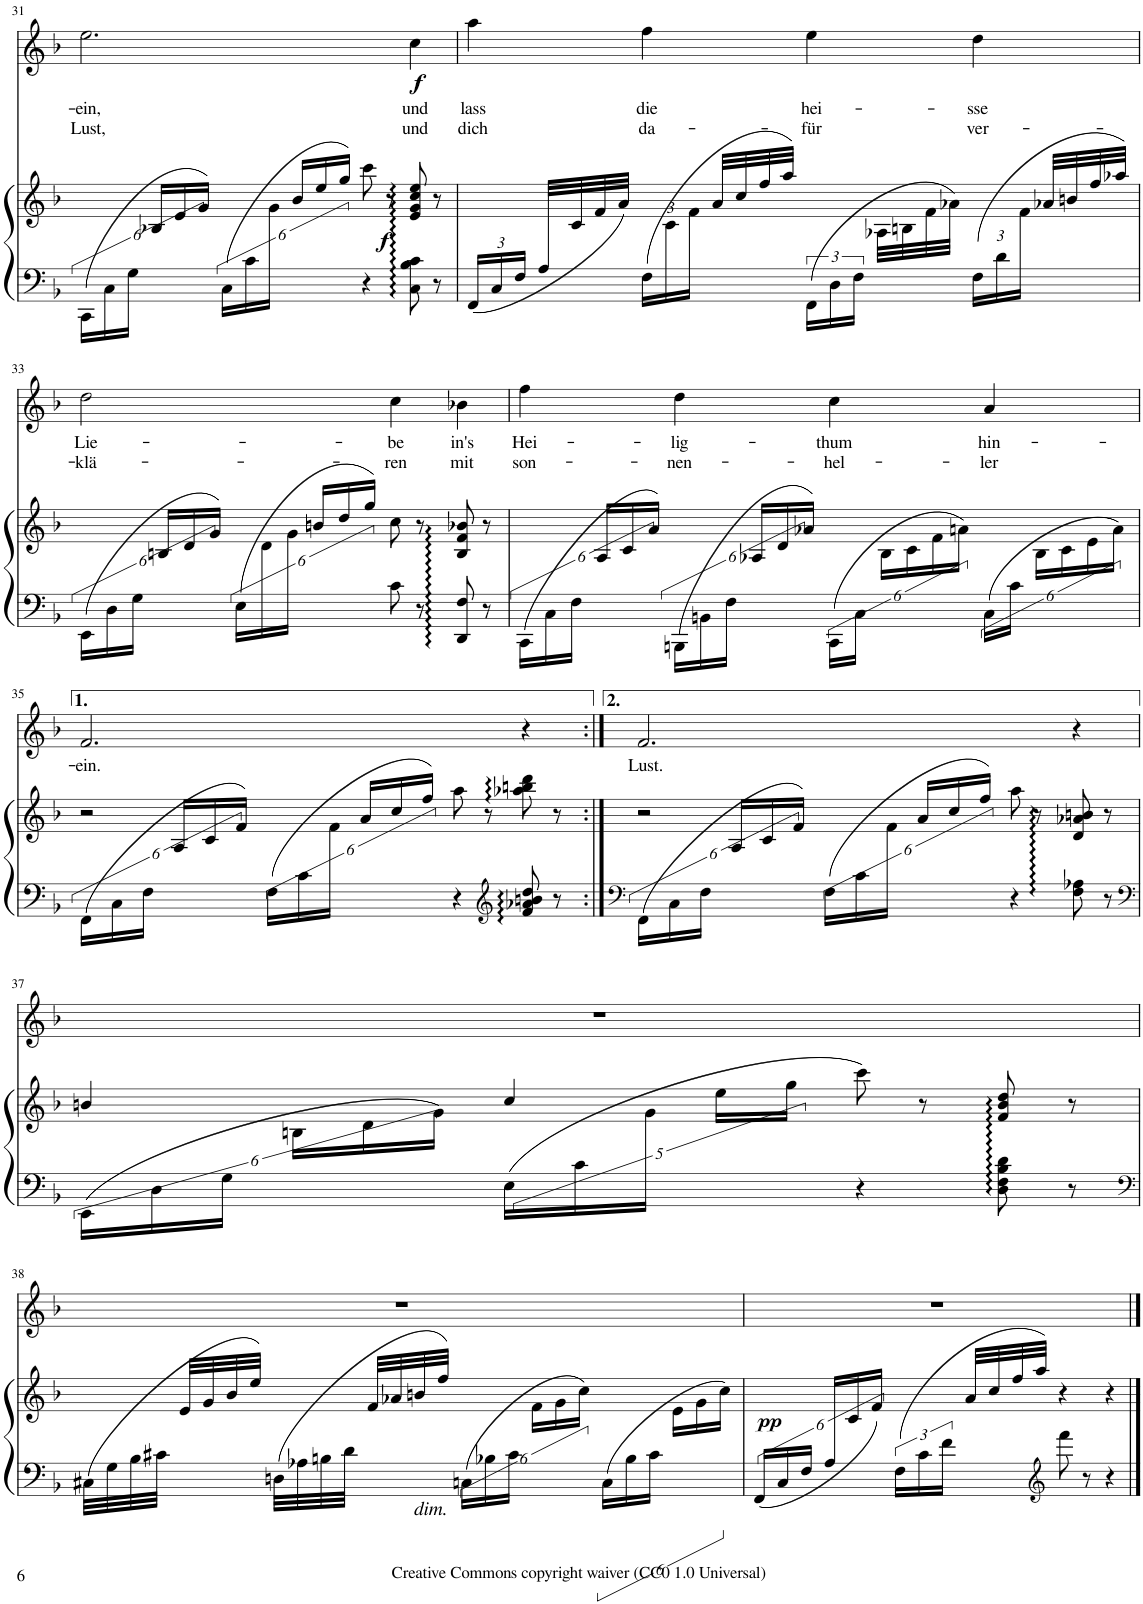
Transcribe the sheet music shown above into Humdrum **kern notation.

**kern	**kern	**dynam	**kern	**text	**text	**dynam
*part2	*part2	*part2	*part1	*part1	*part1	*part1
*staff3	*staff2	*staff2/3	*staff1	*staff1	*staff1	*staff1
*I"Piano	*	*	*I"Voice	*	*	*
*I'Pno	*	*	*	*	*	*
!!LO:PB:g=z
*clefF4	*clefG2	*	*clefG2	*	*	*
*k[b-]	*k[b-]	*	*k[b-]	*	*	*
*M4/4	*M4/4	*	*M4/4	*	*	*
*met(c)	*met(c)	*	*met(c)	*	*	*
=31	=31	=31	=31	=31	=31	=31
*	*^	*	*	*	*	*
!	!	!	!	!	!LO:LY:b	!LO:LY:b	!
(24CC\LL	2ryy	8ryy	.	2.ee\	ein,	Lust,	.
24C\	.	.	.	.	.	.	.
24G\JJ	.	.	.	.	.	.	.
8ryy	.	24B-X/LL	.	.	.	.	.
.	.	24e/	.	.	.	.	.
.	.	24g/JJ)	.	.	.	.	.
(24C\LL	.	12ryy	.	.	.	.	.
24c\	.	.	.	.	.	.	.
6ryy	.	24g\JJ	.	.	.	.	.
.	.	24b-/LL	.	.	.	.	.
.	.	24ee/	.	.	.	.	.
.	.	24gg/JJ)	.	.	.	.	.
4r	8ccc\	2ryy	.	.	.	.	.
.	8r	.	.	.	.	.	.
!	!	!	!LO:DY:b	!	!LO:LY:b	!LO:LY:b	!LO:DY:b
8C\ 8B-\ 8c\	8e/ 8g/ 8cc/ 8ee/	.	f	4cc\	und	und	f
8r	8r	.	.	.	.	.	.
=32	=32	=32	=32	=32	=32	=32	=32
*Xbrackettup	*	*	*	*	*	*	*
!	!	!	!	!	!LO:LY:b	!LO:LY:b	!
(24FF/LL	1ryy	32ryy	.	4aa\	lass	dich	.
*	*v	*v	*	*	*	*	*
24C/	.	.	.	.	.	.
24F/JJ	.	.	.	.	.	.
32A/LLL	.	.	.	.	.	.
*	*^	*	*	*	*	*
16.ryy	.	32c/	.	.	.	.	.
.	.	32f/	.	.	.	.	.
.	.	32a/JJJ)	.	.	.	.	.
!	!	!	!	!	!LO:LY:b	!LO:LY:b	!
(24F\LL	.	24ryy	.	4ff\	die	da-	.
24%5ryy	.	24c\	.	.	.	.	.
.	.	24f\JJ	.	.	.	.	.
.	.	32a/LLL	.	.	.	.	.
.	.	32cc/	.	.	.	.	.
.	.	32ff/	.	.	.	.	.
.	.	32aa/JJJ)	.	.	.	.	.
*brackettup	*	*	*	*	*	*	*
!	!	!	!	!	!LO:LY:b	!LO:LY:b	!
(24FF\LL	.	8ryy	.	4ee\	hei-	-für	.
24D\	.	.	.	.	.	.	.
24F\JJ	.	.	.	.	.	.	.
8ryy	.	32A-X\LLL	.	.	.	.	.
.	.	32Bn\	.	.	.	.	.
.	.	32f\	.	.	.	.	.
.	.	32a-X\JJJ)	.	.	.	.	.
*Xbrackettup	*	*	*	*	*	*	*
!	!	!	!	!	!LO:LY:b	!LO:LY:b	!
(24F\LL	.	12ryy	.	4dd\	-sse	ver-	.
24d\	.	.	.	.	.	.	.
6ryy	.	24f\JJ	.	.	.	.	.
.	.	32a-X/LLL	.	.	.	.	.
.	.	32bn/	.	.	.	.	.
.	.	32ff/	.	.	.	.	.
.	.	32aa-X/JJJ)	.	.	.	.	.
!!LO:LB:g=z
=33	=33	=33	=33	=33	=33	=33	=33
*brackettup	*	*	*	*	*	*	*
!	!	!	!	!	!LO:LY:b	!LO:LY:b	!
(24EE\LL	2ryy	8ryy	.	2dd\	Lie-	-klä-	.
24D\	.	.	.	.	.	.	.
24G\JJ	.	.	.	.	.	.	.
8ryy	.	24Bn/LL	.	.	.	.	.
.	.	24d/	.	.	.	.	.
.	.	24g/JJ)	.	.	.	.	.
(24E\LL	.	24ryy	.	.	.	.	.
24%5ryy	.	24d\	.	.	.	.	.
.	.	24g\JJ	.	.	.	.	.
.	.	24bn/LL	.	.	.	.	.
.	.	24dd/	.	.	.	.	.
.	.	24gg/JJ)	.	.	.	.	.
!	!	!	!	!	!LO:LY:b	!LO:LY:b	!
8c\	8cc\	2ryy	.	4cc\	-be	-ren	.
8r	8r	.	.	.	.	.	.
!	!	!	!	!	!LO:LY:b	!LO:LY:b	!
8DD/ 8F/	8B-X/ 8f/ 8b-X/	.	.	4b-X\	in's	mit	.
8r	8r	.	.	.	.	.	.
=34	=34	=34	=34	=34	=34	=34	=34
!	!	!	!	!	!LO:LY:b	!LO:LY:b	!
(24CC\LL	1ryy	8ryy	.	4ff\	Hei-	son-	.
24C\	.	.	.	.	.	.	.
24F\JJ	.	.	.	.	.	.	.
8ryy	.	24A/LL	.	.	.	.	.
.	.	24c/	.	.	.	.	.
.	.	24a/JJ)	.	.	.	.	.
!	!	!	!	!	!LO:LY:b	!LO:LY:b	!
(24BBBn\LL	.	8ryy	.	4dd\	-lig-	-nen-	.
24BBn\	.	.	.	.	.	.	.
24F\JJ	.	.	.	.	.	.	.
8ryy	.	24A-X/LL	.	.	.	.	.
.	.	24d/	.	.	.	.	.
.	.	24a-X/JJ)	.	.	.	.	.
!	!	!	!	!	!LO:LY:b	!LO:LY:b	!
(24CC\LL	.	12ryy	.	4cc\	-thum	-hel-	.
24C\JJ	.	.	.	.	.	.	.
6ryy	.	24B-\LL	.	.	.	.	.
.	.	24c\	.	.	.	.	.
.	.	24f\	.	.	.	.	.
.	.	24an\JJ)	.	.	.	.	.
!	!	!	!	!	!LO:LY:b	!LO:LY:b	!
(24C\LL	.	12ryy	.	4a/	hin-	-ler	.
24c\JJ	.	.	.	.	.	.	.
6ryy	.	24B-\LL	.	.	.	.	.
.	.	24c\	.	.	.	.	.
.	.	24e\	.	.	.	.	.
.	.	24a\JJ)	.	.	.	.	.
!!LO:LB:g=z
=35	=35	=35	=35	=35	=35	=35	=35
!	!	!	!	!	!LO:LY:b	!	!
(24FF\LL	2r	8ryy	.	2.f/	-ein.	.	.
24C\	.	.	.	.	.	.	.
24F\JJ	.	.	.	.	.	.	.
8ryy	.	24A/LL	.	.	.	.	.
.	.	24c/	.	.	.	.	.
.	.	24f/JJ)	.	.	.	.	.
(24F\LL	.	12ryy	.	.	.	.	.
24c\	.	.	.	.	.	.	.
6ryy	.	24f\JJ	.	.	.	.	.
.	.	24a/LL	.	.	.	.	.
.	.	24cc/	.	.	.	.	.
.	.	24ff/JJ)	.	.	.	.	.
4r	8aa\	2ryy	.	.	.	.	.
.	8r	.	.	.	.	.	.
*clefG2	*	*	*	*	*	*	*
8f/ 8a-X/ 8bn/ 8dd/	8aa-X\ 8bbn\ 8ddd\	.	.	4r	.	.	.
8r	8r	.	.	.	.	.	.
=36:|!	=36:|!	=36:|!	=36:|!	=36:|!	=36:|!	=36:|!	=36:|!
*clefF4	*	*	*	*	*	*	*
!	!	!	!	!	!LO:LY:b	!	!
(24FF\LL	2r	8ryy	.	2.f/	Lust.	.	.
24C\	.	.	.	.	.	.	.
24F\JJ	.	.	.	.	.	.	.
8ryy	.	24A/LL	.	.	.	.	.
.	.	24c/	.	.	.	.	.
.	.	24f/JJ)	.	.	.	.	.
(24F\LL	.	12ryy	.	.	.	.	.
24c\	.	.	.	.	.	.	.
6ryy	.	24f\JJ	.	.	.	.	.
.	.	24a/LL	.	.	.	.	.
.	.	24cc/	.	.	.	.	.
.	.	24ff/JJ)	.	.	.	.	.
4r	8aa\	2ryy	.	.	.	.	.
.	8r	.	.	.	.	.	.
8F\ 8A-X\	8d/ 8a-X/ 8bn/	.	.	4r	.	.	.
8r	8r	.	.	.	.	.	.
!!LO:LB:g=z
=37	=37	=37	=37	=37	=37	=37	=37
*clefF4	*	*	*	*	*	*	*
(24EE\LL	4bn/	8ryy	.	1r	.	.	.
24D\	.	.	.	.	.	.	.
24G\JJ	.	.	.	.	.	.	.
8ryy	.	24Bn\LL	.	.	.	.	.
.	.	24d\	.	.	.	.	.
.	.	24g\JJ)	.	.	.	.	.
(20E\LL	4cc/	10ryy	.	.	.	.	.
20c\	.	.	.	.	.	.	.
10.ryy	.	20g\JJ	.	.	.	.	.
.	.	20ee\LL	.	.	.	.	.
.	.	20gg\JJ	.	.	.	.	.
4r	(8ccc\	2ryy	.	.	.	.	.
.	8r	.	.	.	.	.	.
8D\ 8F\ 8B-\ 8d\	8f/ 8b-X/ 8dd/	.	.	.	.	.	.
8r	8r	.	.	.	.	.	.
!!LO:LB:g=z
=38	=38	=38	=38	=38	=38	=38	=38
*clefF4	*	*	*	*	*	*	*
32C#X\LLL	1ryy	8ryy	.	1r	.	.	.
32G\	.	.	.	.	.	.	.
32B-\	.	.	.	.	.	.	.
32c#X\JJJ	.	.	.	.	.	.	.
8ryy	.	32e/LLL	.	.	.	.	.
.	.	32g/	.	.	.	.	.
.	.	32b-/	.	.	.	.	.
.	.	32ee/JJJ)	.	.	.	.	.
(32Dn\LLL	.	8ryy	.	.	.	.	.
32A-X\	.	.	.	.	.	.	.
32Bn\	.	.	.	.	.	.	.
32d\JJJ	.	.	.	.	.	.	.
16ryy	.	32f/LLL	.	.	.	.	.
.	.	32a-X/	.	.	.	.	.
!LO:TX:b:i:t=dim.	!	!	!	!	!	!	!
16ryy	.	32bn/	.	.	.	.	.
.	.	32ff/JJJ)	.	.	.	.	.
(24Cn\LL	.	8ryy	.	.	.	.	.
24B-X\	.	.	.	.	.	.	.
24c#\JJ	.	.	.	.	.	.	.
8ryy	.	24f\LL	.	.	.	.	.
.	.	24g\	.	.	.	.	.
.	.	24cc\JJ)	.	.	.	.	.
(24C\LL	.	8ryy	.	.	.	.	.
24B-\	.	.	.	.	.	.	.
24c#\JJ	.	.	.	.	.	.	.
8ryy	.	24e\LL	.	.	.	.	.
.	.	24g\	.	.	.	.	.
.	.	24cc\JJ)	.	.	.	.	.
=39	=39	=39	=39	=39	=39	=39	=39
*	*	*^	*	*	*	*	*
(24FF/LL	2ryy	6ryy	24ryy	.	1r	.	.	.
!	!	!	!	!LO:DY:b	!	!	!	!
24C/	.	.	3%2ryy	pp	.	.	.	.
24F/JJ	.	.	.	.	.	.	.	.
24A/LL	.	.	.	.	.	.	.	.
12ryy	.	24c/	.	.	.	.	.	.
.	.	24f/JJ)	.	.	.	.	.	.
(24F\LL	.	8ryy	.	.	.	.	.	.
24c\	.	.	.	.	.	.	.	.
24f\JJ	.	.	.	.	.	.	.	.
8ryy	.	32a/LLL	.	.	.	.	.	.
.	.	32cc/	.	.	.	.	.	.
.	.	32ff/	.	.	.	.	.	.
.	.	32aa/JJJ)	.	.	.	.	.	.
*clefG2	*	*	*	*	*	*	*	*
8fff\	4r	2ryy	.	.	.	.	.	.
8r	.	.	.	.	.	.	.	.
.	.	.	6..ryy	.	.	.	.	.
4r	4r	.	.	.	.	.	.	.
*	*v	*v	*v	*	*	*	*	*
==	==	==	==	==	==	==
*-	*-	*-	*-	*-	*-	*-
